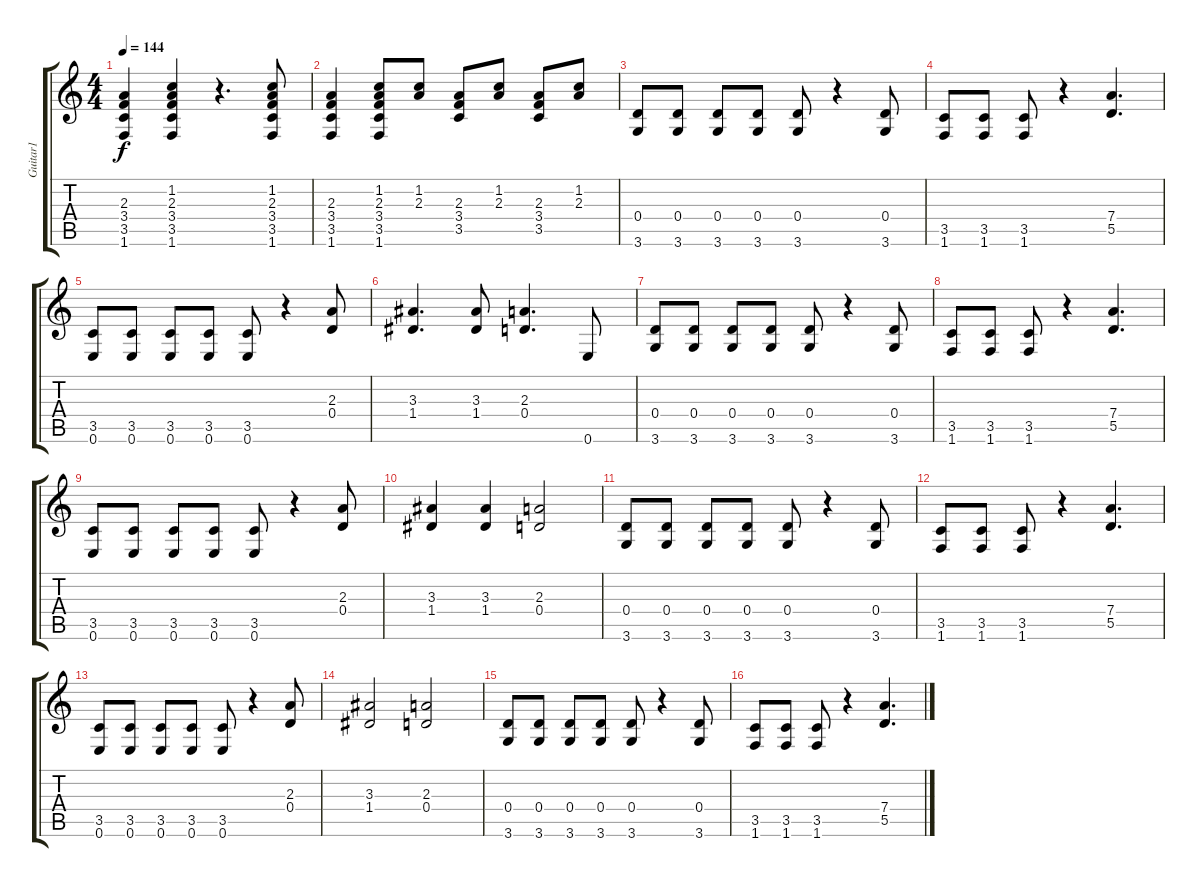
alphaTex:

\track ("Guitar1             " "Guitar1   ") {instrument acousticguitarsteel}
\staff {score tabs}
\tuning (E4 B3 G3 D3 A2 E2) {hide}
\ts (4 4)
\tempo 144
\clef g2
\ks c
(2.3 3.4 3.5 1.6).4{dy f} (1.2 2.3 3.4 3.5 1.6).4 r.4{d} (1.2 2.3 3.4 3.5 1.6).8 |
(2.3 3.4 3.5 1.6).4 (1.2 2.3 3.4 3.5 1.6).8 (1.2 2.3).8 (2.3 3.4 3.5).8{volume 12} (1.2 2.3).8{volume 12} (2.3 3.4 3.5).8{volume 13} (1.2 2.3).8{volume 14} |
(0.4 3.6).8{volume 14} (0.4 3.6).8 (0.4 3.6).8 (0.4 3.6).8 (0.4 3.6).8 r.4 (0.4 3.6).8 |
(3.5 1.6).8 (3.5 1.6).8 (3.5 1.6).8 r.4 (7.4 5.5).4{d} |
(3.5 0.6).8 (3.5 0.6).8 (3.5 0.6).8 (3.5 0.6).8 (3.5 0.6).8 r.4 (2.3 0.4).8 |
(3.3 1.4).4{d} (3.3 1.4).8 (2.3 0.4).4{d} 0.6.8 |
(0.4 3.6).8 (0.4 3.6).8 (0.4 3.6).8 (0.4 3.6).8 (0.4 3.6).8 r.4 (0.4 3.6).8 |
(3.5 1.6).8 (3.5 1.6).8 (3.5 1.6).8 r.4 (7.4 5.5).4{d} |
(3.5 0.6).8 (3.5 0.6).8 (3.5 0.6).8 (3.5 0.6).8 (3.5 0.6).8 r.4 (2.3 0.4).8 |
(3.3 1.4).4 (3.3 1.4).4 (2.3 0.4).2 |
(0.4 3.6).8 (0.4 3.6).8 (0.4 3.6).8 (0.4 3.6).8 (0.4 3.6).8 r.4 (0.4 3.6).8 |
(3.5 1.6).8 (3.5 1.6).8 (3.5 1.6).8 r.4 (7.4 5.5).4{d} |
(3.5 0.6).8 (3.5 0.6).8 (3.5 0.6).8 (3.5 0.6).8 (3.5 0.6).8 r.4 (2.3 0.4).8 |
(3.3 1.4).2 (2.3 0.4).2 |
(0.4 3.6).8 (0.4 3.6).8 (0.4 3.6).8 (0.4 3.6).8 (0.4 3.6).8 r.4 (0.4 3.6).8 |
(3.5 1.6).8 (3.5 1.6).8 (3.5 1.6).8 r.4 (7.4 5.5).4{d}
